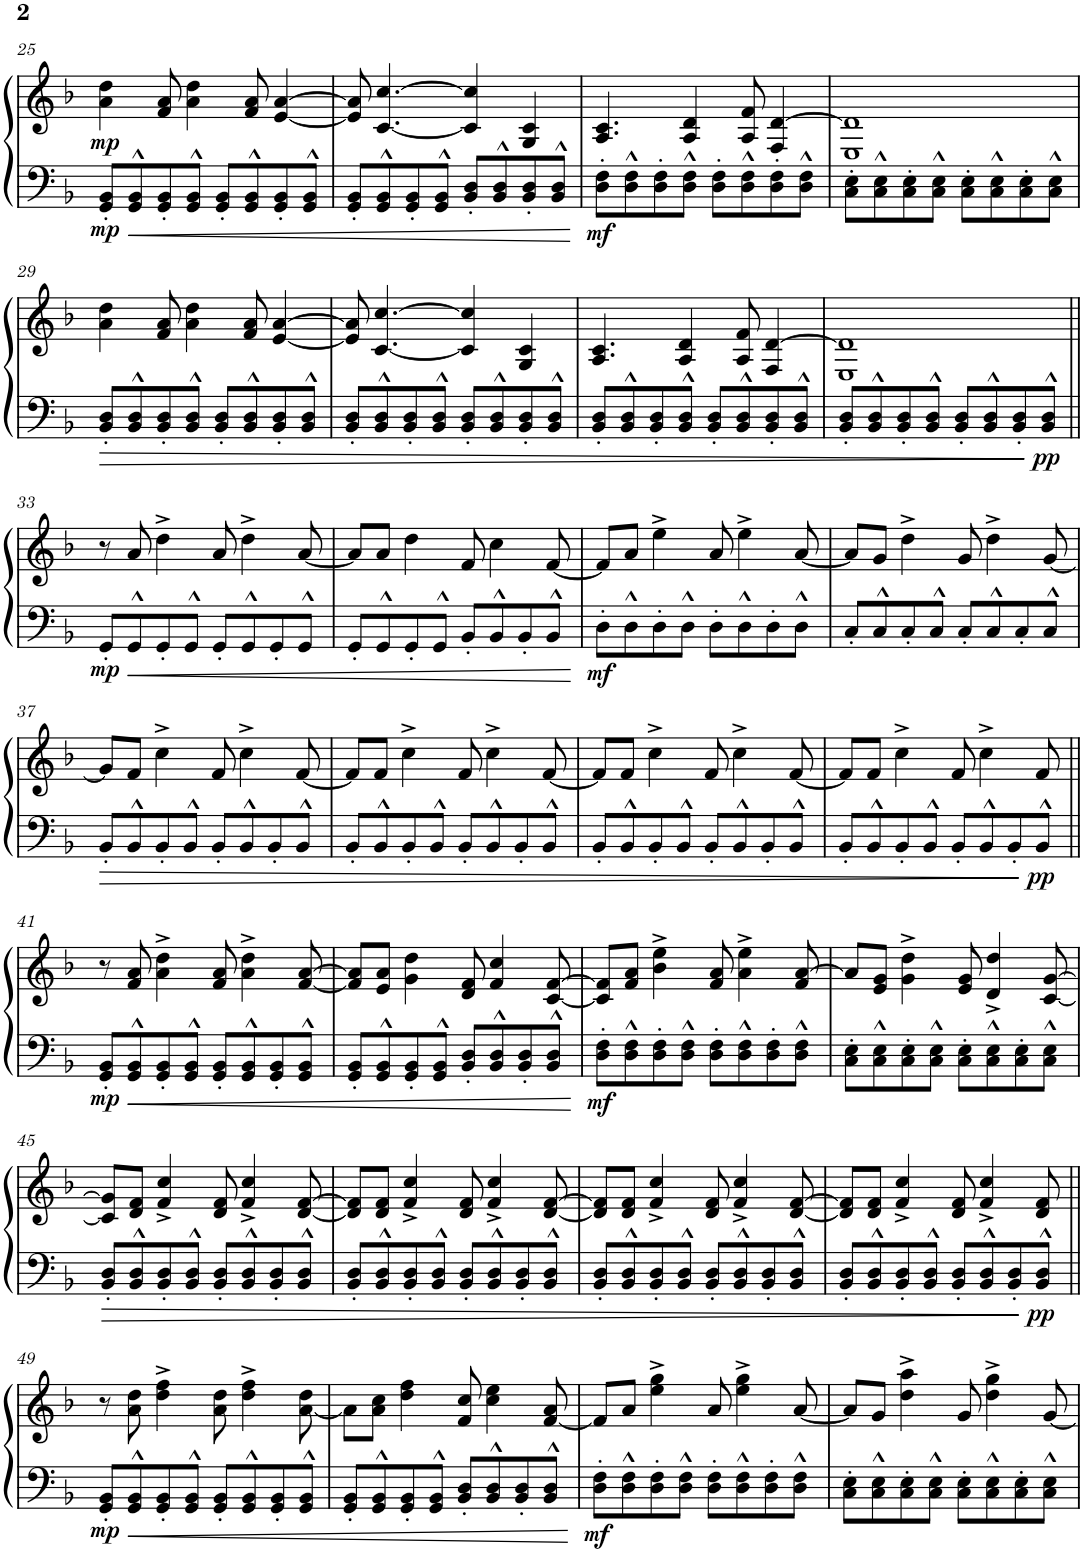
**kern	**kern	**dynam
*part1	*part1	*part1
*staff2	*staff1	*staff1/2
*I"Piano	*	*
*I'Pno.	*	*
!!LO:PB:g=z
*clefF4	*clefG2	*
*k[b-]	*k[b-]	*
*M4/4	*M4/4	*
=25	=25	=25
!	!	!LO:DY:b=2
!	!	!LO:DY:n=1:b
8GG/' 8BB-/'L	4a\ 4dd\	mp mp
8GG/^^ 8BB-/^^	.	.
8GG/' 8BB-/'	8f/ 8a/	.
8GG/^^ 8BB-/^^J	4a\ 4dd\	.
8GG/' 8BB-/'L	.	.
8GG/^^ 8BB-/^^	8f/ 8a/	.
8GG/' 8BB-/'	[4e/ [4a/	.
8GG/^^ 8BB-/^^J	.	.
=26	=26	=26
8GG/' 8BB-/'L	8e/] 8a/]	.
8GG/^^ 8BB-/^^	[4.c/ [4.cc/	.
8GG/' 8BB-/'	.	.
8GG/^^ 8BB-/^^J	.	.
8BB-/' 8D/'L	4c/] 4cc/]	.
8BB-/^^ 8D/^^	.	.
8BB-/' 8D/'	4G/ 4c/	.
8BB-/^^ 8D/^^J	.	.
=27	=27	=27
!	!	!LO:DY:b=2
8D\' 8F\'L	4.A/ 4.c/	mf
8D\^^ 8F\^^	.	.
8D\' 8F\'	.	.
8D\^^ 8F\^^J	4A/ 4d/	.
8D\' 8F\'L	.	.
8D\^^ 8F\^^	8A/ 8f/	.
8D\' 8F\'	4F/ [4d/	.
8D\^^ 8F\^^J	.	.
=28	=28	=28
8C\' 8E\'L	1E 1d]	.
8C\^^ 8E\^^	.	.
8C\' 8E\'	.	.
8C\^^ 8E\^^J	.	.
8C\' 8E\'L	.	.
8C\^^ 8E\^^	.	.
8C\' 8E\'	.	.
8C\^^ 8E\^^J	.	.
!!LO:LB:g=z
=29	=29	=29
8BB-/' 8D/'L	4a\ 4dd\	.
8BB-/^^ 8D/^^	.	.
8BB-/' 8D/'	8f/ 8a/	.
8BB-/^^ 8D/^^J	4a\ 4dd\	.
8BB-/' 8D/'L	.	.
8BB-/^^ 8D/^^	8f/ 8a/	.
8BB-/' 8D/'	[4e/ [4a/	.
8BB-/^^ 8D/^^J	.	.
=30	=30	=30
8BB-/' 8D/'L	8e/] 8a/]	.
8BB-/^^ 8D/^^	[4.c/ [4.cc/	.
8BB-/' 8D/'	.	.
8BB-/^^ 8D/^^J	.	.
8BB-/' 8D/'L	4c/] 4cc/]	.
8BB-/^^ 8D/^^	.	.
8BB-/' 8D/'	4G/ 4c/	.
8BB-/^^ 8D/^^J	.	.
=31	=31	=31
8BB-/' 8D/'L	4.A/ 4.c/	.
8BB-/^^ 8D/^^	.	.
8BB-/' 8D/'	.	.
8BB-/^^ 8D/^^J	4A/ 4d/	.
8BB-/' 8D/'L	.	.
8BB-/^^ 8D/^^	8A/ 8f/	.
8BB-/' 8D/'	4F/ [4d/	.
8BB-/^^ 8D/^^J	.	.
=32	=32	=32
8BB-/' 8D/'L	1E 1d]	.
8BB-/^^ 8D/^^	.	.
8BB-/' 8D/'	.	.
8BB-/^^ 8D/^^J	.	.
8BB-/' 8D/'L	.	.
8BB-/^^ 8D/^^	.	.
8BB-/' 8D/'	.	.
!	!	!LO:DY:b=2
8BB-/^^ 8D/^^J	.	pp
!!LO:LB:g=z
=33||	=33||	=33||
!	!	!LO:DY:b=2
8GG'/L	8r	mp
8GG^^/	8a/	.
8GG'/	4dd^\	.
8GG^^/J	.	.
8GG'/L	8a/	.
8GG^^/	4dd^\	.
8GG'/	.	.
8GG^^/J	[8a/	.
=34	=34	=34
8GG'/L	8a/L]	.
8GG^^/	8a/J	.
8GG'/	4dd\	.
8GG^^/J	.	.
8BB-'/L	8f/	.
8BB-^^/	4cc\	.
8BB-'/	.	.
8BB-^^/J	[8f/	.
=35	=35	=35
!	!	!LO:DY:b=2
8D'\L	8f/L]	mf
8D^^\	8a/J	.
8D'\	4ee^\	.
8D^^\J	.	.
8D'\L	8a/	.
8D^^\	4ee^\	.
8D'\	.	.
8D^^\J	[8a/	.
=36	=36	=36
8C'/L	8a/L]	.
8C^^/	8g/J	.
8C'/	4dd^\	.
8C^^/J	.	.
8C'/L	8g/	.
8C^^/	4dd^\	.
8C'/	.	.
8C^^/J	[8g/	.
!!LO:LB:g=z
=37	=37	=37
8BB-'/L	8g/L]	.
8BB-^^/	8f/J	.
8BB-'/	4cc^\	.
8BB-^^/J	.	.
8BB-'/L	8f/	.
8BB-^^/	4cc^\	.
8BB-'/	.	.
8BB-^^/J	[8f/	.
=38	=38	=38
8BB-'/L	8f/L]	.
8BB-^^/	8f/J	.
8BB-'/	4cc^\	.
8BB-^^/J	.	.
8BB-'/L	8f/	.
8BB-^^/	4cc^\	.
8BB-'/	.	.
8BB-^^/J	[8f/	.
=39	=39	=39
8BB-'/L	8f/L]	.
8BB-^^/	8f/J	.
8BB-'/	4cc^\	.
8BB-^^/J	.	.
8BB-'/L	8f/	.
8BB-^^/	4cc^\	.
8BB-'/	.	.
8BB-^^/J	[8f/	.
=40	=40	=40
8BB-'/L	8f/L]	.
8BB-^^/	8f/J	.
8BB-'/	4cc^\	.
8BB-^^/J	.	.
8BB-'/L	8f/	.
8BB-^^/	4cc^\	.
8BB-'/	.	.
!	!	!LO:DY:b=2
8BB-^^/J	8f/	pp
!!LO:LB:g=z
=41||	=41||	=41||
!	!	!LO:DY:b=2
8GG/' 8BB-/'L	8r	mp
8GG/^^ 8BB-/^^	8f/ 8a/	.
8GG/' 8BB-/'	4a\^ 4dd\^	.
8GG/^^ 8BB-/^^J	.	.
8GG/' 8BB-/'L	8f/ 8a/	.
8GG/^^ 8BB-/^^	4a\^ 4dd\^	.
8GG/' 8BB-/'	.	.
8GG/^^ 8BB-/^^J	[8f/ [8a/	.
=42	=42	=42
8GG/' 8BB-/'L	8f/] 8a/]L	.
8GG/^^ 8BB-/^^	8e/ 8a/J	.
8GG/' 8BB-/'	4g\ 4dd\	.
8GG/^^ 8BB-/^^J	.	.
8BB-/' 8D/'L	8d/ 8f/	.
8BB-/^^ 8D/^^	4f/ 4cc/	.
8BB-/' 8D/'	.	.
8BB-/^^ 8D/^^J	[8c/ [8f/	.
=43	=43	=43
!	!	!LO:DY:b=2
8D\' 8F\'L	8c/] 8f/]L	mf
8D\^^ 8F\^^	8f/ 8a/J	.
8D\' 8F\'	4b-\^ 4ee\^	.
8D\^^ 8F\^^J	.	.
8D\' 8F\'L	8f/ 8a/	.
8D\^^ 8F\^^	4a\^ 4ee\^	.
8D\' 8F\'	.	.
8D\^^ 8F\^^J	8f/ [8a/	.
=44	=44	=44
8C\' 8E\'L	8a/L]	.
8C\^^ 8E\^^	8e/ 8g/J	.
8C\' 8E\'	4g\^ 4dd\^	.
8C\^^ 8E\^^J	.	.
8C\' 8E\'L	8e/ 8g/	.
8C\^^ 8E\^^	4d/^ 4dd/^	.
8C\' 8E\'	.	.
8C\^^ 8E\^^J	[8c/ [8g/	.
!!LO:LB:g=z
=45	=45	=45
8BB-/' 8D/'L	8c/] 8g/]L	.
8BB-/^^ 8D/^^	8d/ 8f/J	.
8BB-/' 8D/'	4f/^ 4cc/^	.
8BB-/^^ 8D/^^J	.	.
8BB-/' 8D/'L	8d/ 8f/	.
8BB-/^^ 8D/^^	4f/^ 4cc/^	.
8BB-/' 8D/'	.	.
8BB-/^^ 8D/^^J	[8d/ [8f/	.
=46	=46	=46
8BB-/' 8D/'L	8d/] 8f/]L	.
8BB-/^^ 8D/^^	8d/ 8f/J	.
8BB-/' 8D/'	4f/^ 4cc/^	.
8BB-/^^ 8D/^^J	.	.
8BB-/' 8D/'L	8d/ 8f/	.
8BB-/^^ 8D/^^	4f/^ 4cc/^	.
8BB-/' 8D/'	.	.
8BB-/^^ 8D/^^J	[8d/ [8f/	.
=47	=47	=47
8BB-/' 8D/'L	8d/] 8f/]L	.
8BB-/^^ 8D/^^	8d/ 8f/J	.
8BB-/' 8D/'	4f/^ 4cc/^	.
8BB-/^^ 8D/^^J	.	.
8BB-/' 8D/'L	8d/ 8f/	.
8BB-/^^ 8D/^^	4f/^ 4cc/^	.
8BB-/' 8D/'	.	.
8BB-/^^ 8D/^^J	[8d/ [8f/	.
=48	=48	=48
8BB-/' 8D/'L	8d/] 8f/]L	.
8BB-/^^ 8D/^^	8d/ 8f/J	.
8BB-/' 8D/'	4f/^ 4cc/^	.
8BB-/^^ 8D/^^J	.	.
8BB-/' 8D/'L	8d/ 8f/	.
8BB-/^^ 8D/^^	4f/^ 4cc/^	.
8BB-/' 8D/'	.	.
!	!	!LO:DY:b=2
8BB-/^^ 8D/^^J	8d/ 8f/	pp
!!LO:LB:g=z
=49||	=49||	=49||
!	!	!LO:DY:b=2
8GG/' 8BB-/'L	8r	mp
8GG/^^ 8BB-/^^	8a\ 8dd\	.
8GG/' 8BB-/'	4dd\^ 4ff\^	.
8GG/^^ 8BB-/^^J	.	.
8GG/' 8BB-/'L	8a\ 8dd\	.
8GG/^^ 8BB-/^^	4dd\^ 4ff\^	.
8GG/' 8BB-/'	.	.
8GG/^^ 8BB-/^^J	[8a\ 8dd\	.
=50	=50	=50
8GG/' 8BB-/'L	8a\L]	.
8GG/^^ 8BB-/^^	8a\ 8cc\J	.
8GG/' 8BB-/'	4dd\ 4ff\	.
8GG/^^ 8BB-/^^J	.	.
8BB-/' 8D/'L	8f/ 8cc/	.
8BB-/^^ 8D/^^	4cc\ 4ee\	.
8BB-/' 8D/'	.	.
8BB-/^^ 8D/^^J	[8f/ 8a/	.
=51	=51	=51
!	!	!LO:DY:b=2
8D\' 8F\'L	8f/L]	mf
8D\^^ 8F\^^	8a/J	.
8D\' 8F\'	4ee\^ 4gg\^	.
8D\^^ 8F\^^J	.	.
8D\' 8F\'L	8a/	.
8D\^^ 8F\^^	4ee\^ 4gg\^	.
8D\' 8F\'	.	.
8D\^^ 8F\^^J	[8a/	.
=52	=52	=52
8C\' 8E\'L	8a/L]	.
8C\^^ 8E\^^	8g/J	.
8C\' 8E\'	4dd\^ 4aa\^	.
8C\^^ 8E\^^J	.	.
8C\' 8E\'L	8g/	.
8C\^^ 8E\^^	4dd\^ 4gg\^	.
8C\' 8E\'	.	.
8C\^^ 8E\^^J	[8g/	.
=	=	=
*-	*-	*-
